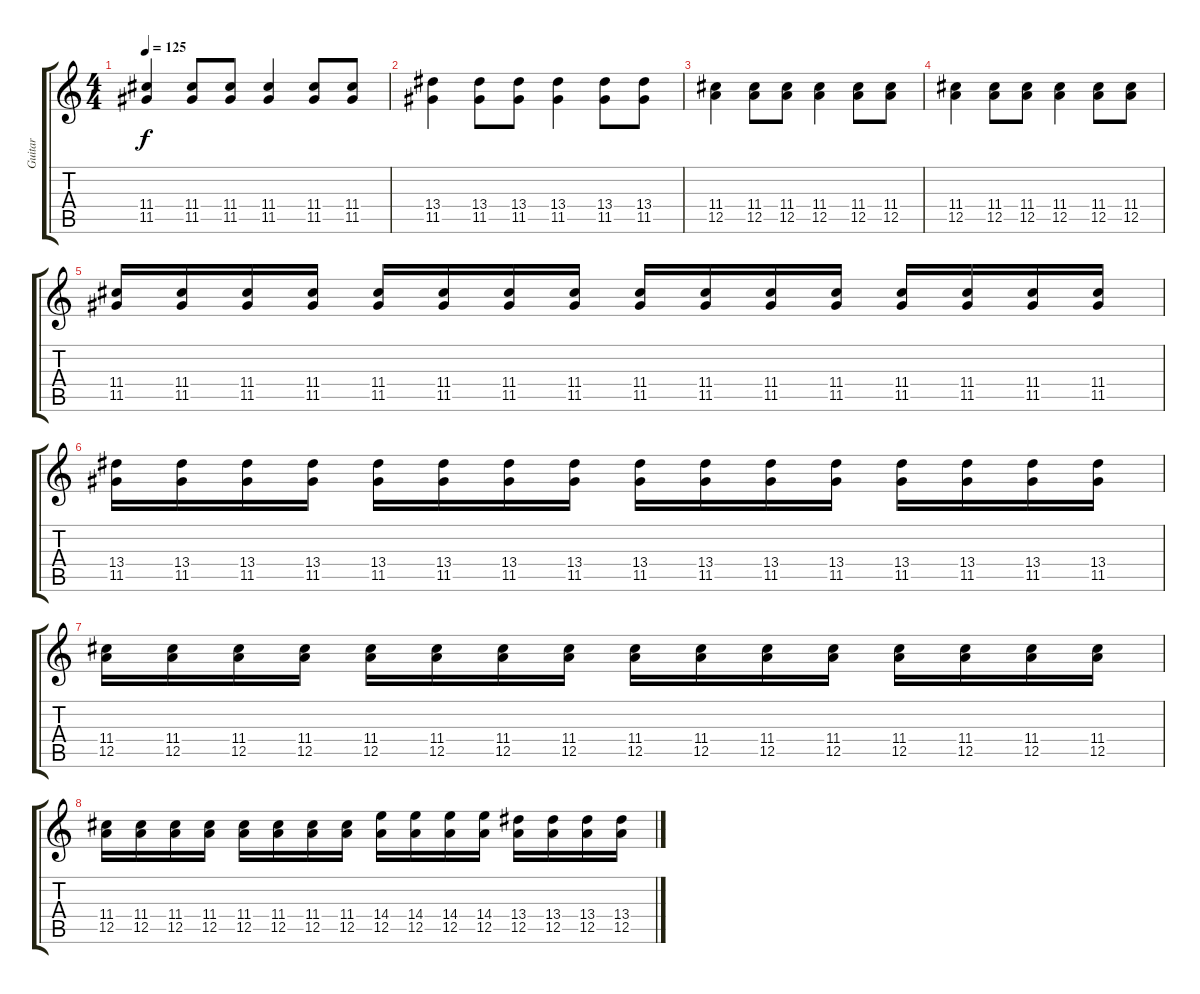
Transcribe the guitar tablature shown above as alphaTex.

\track ("Guitar" "Guitar") {instrument distortionguitar}
\staff {score tabs}
\tuning (E4 B3 G3 D3 A2 E2) {hide}
\ts (4 4)
\tempo 125
\clef g2
\ks c
(11.4 11.5).4{dy f} (11.4 11.5).8 (11.4 11.5).8 (11.4 11.5).4 (11.4 11.5).8 (11.4 11.5).8 |
(13.4 11.5).4 (13.4 11.5).8 (13.4 11.5).8 (13.4 11.5).4 (13.4 11.5).8 (13.4 11.5).8 |
(11.4 12.5).4 (11.4 12.5).8 (11.4 12.5).8 (11.4 12.5).4 (11.4 12.5).8 (11.4 12.5).8 |
(11.4 12.5).4 (11.4 12.5).8 (11.4 12.5).8 (11.4 12.5).4 (11.4 12.5).8 (11.4 12.5).8 |
(11.4 11.5).16 (11.4 11.5).16 (11.4 11.5).16 (11.4 11.5).16 (11.4 11.5).16 (11.4 11.5).16 (11.4 11.5).16 (11.4 11.5).16 (11.4 11.5).16 (11.4 11.5).16 (11.4 11.5).16 (11.4 11.5).16 (11.4 11.5).16 (11.4 11.5).16 (11.4 11.5).16 (11.4 11.5).16 |
(13.4 11.5).16 (13.4 11.5).16 (13.4 11.5).16 (13.4 11.5).16 (13.4 11.5).16 (13.4 11.5).16 (13.4 11.5).16 (13.4 11.5).16 (13.4 11.5).16 (13.4 11.5).16 (13.4 11.5).16 (13.4 11.5).16 (13.4 11.5).16 (13.4 11.5).16 (13.4 11.5).16 (13.4 11.5).16 |
(11.4 12.5).16 (11.4 12.5).16 (11.4 12.5).16 (11.4 12.5).16 (11.4 12.5).16 (11.4 12.5).16 (11.4 12.5).16 (11.4 12.5).16 (11.4 12.5).16 (11.4 12.5).16 (11.4 12.5).16 (11.4 12.5).16 (11.4 12.5).16 (11.4 12.5).16 (11.4 12.5).16 (11.4 12.5).16 |
(11.4 12.5).16 (11.4 12.5).16 (11.4 12.5).16 (11.4 12.5).16 (11.4 12.5).16 (11.4 12.5).16 (11.4 12.5).16 (11.4 12.5).16 (14.4 12.5).16 (14.4 12.5).16 (14.4 12.5).16 (14.4 12.5).16 (13.4 12.5).16 (13.4 12.5).16 (13.4 12.5).16 (13.4 12.5).16
